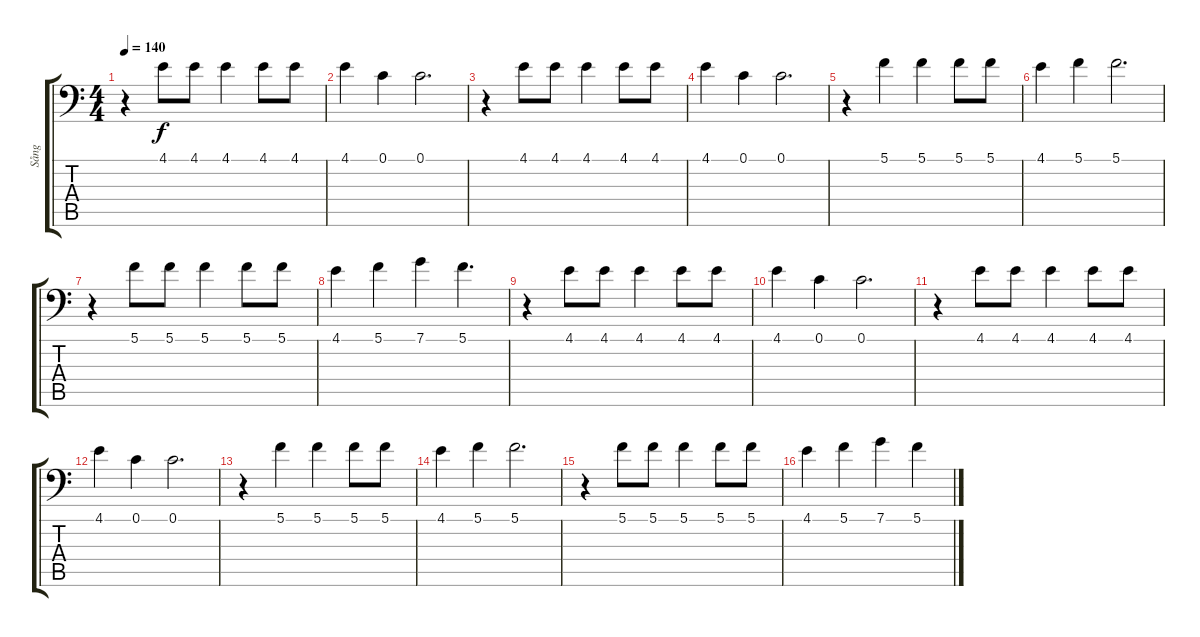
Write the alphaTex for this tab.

\track ("Sång" "Sång") {instrument harmonica}
\staff {score tabs}
\tuning (C4 G3 Eb3 Bb2 F2 Bb1) {hide}
\ts (4 4)
\tempo 140
\clef f4
\ks c
r.4{dy f} 4.1.8 4.1.8 4.1.4 4.1.8 4.1.8 |
4.1.4 0.1.4 0.1.2{d} |
r.4 4.1.8 4.1.8 4.1.4 4.1.8 4.1.8 |
4.1.4 0.1.4 0.1.2{d} |
r.4 5.1.4 5.1.4 5.1.8 5.1.8 |
4.1.4 5.1.4 5.1.2{d} |
r.4 5.1.8 5.1.8 5.1.4 5.1.8 5.1.8 |
4.1.4 5.1.4 7.1.4 5.1.4{d} |
r.4 4.1.8 4.1.8 4.1.4 4.1.8 4.1.8 |
4.1.4 0.1.4 0.1.2{d} |
r.4 4.1.8 4.1.8 4.1.4 4.1.8 4.1.8 |
4.1.4 0.1.4 0.1.2{d} |
r.4 5.1.4 5.1.4 5.1.8 5.1.8 |
4.1.4 5.1.4 5.1.2{d} |
r.4 5.1.8 5.1.8 5.1.4 5.1.8 5.1.8 |
4.1.4 5.1.4 7.1.4 5.1.4
